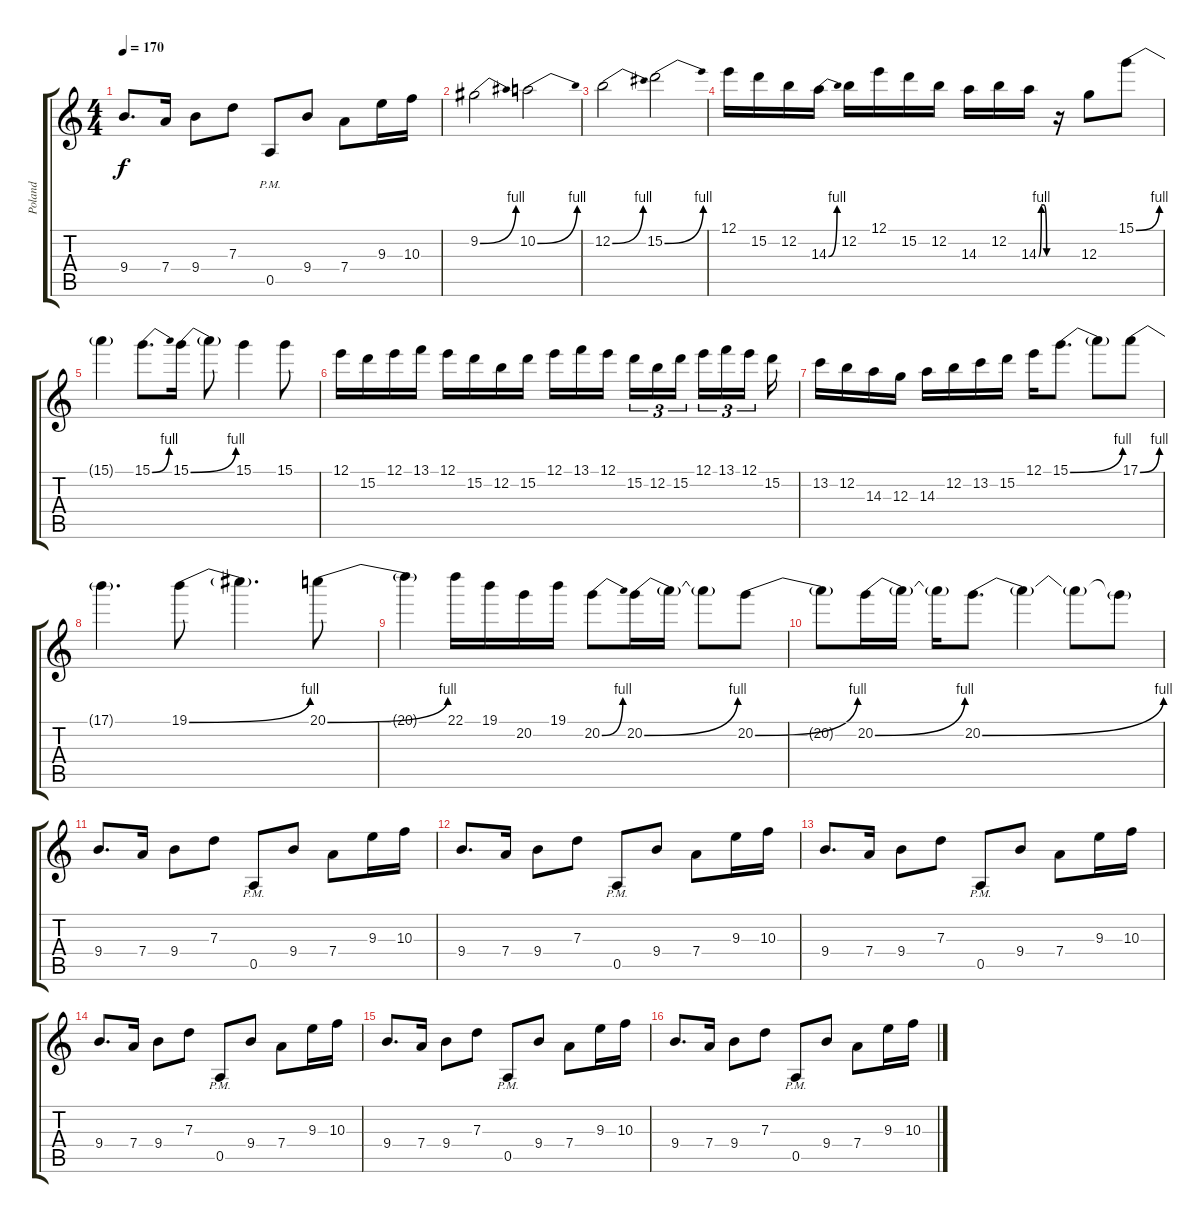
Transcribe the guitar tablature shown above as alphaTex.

\track ("Poland" "Poland") {instrument distortionguitar}
\staff {score tabs}
\tuning (E4 B3 G3 D3 A2 E2) {hide}
\ts (4 4)
\tempo 170
\clef g2
\ks c
9.4.8{d dy f} 7.4.16 9.4.8 7.3.8 0.5{pm}.8 9.4.8 7.4.8 9.3.16 10.3.16 |
9.2{be (bend 0 0 60 4)}.2 10.2{be (bend 0 0 60 4)}.2 |
12.2{be (bend 0 0 60 4)}.2 15.2{be (bend 0 0 60 4)}.2 |
12.1.16 15.2.16 12.2.16 14.3{be (bend 0 0 60 4)}.16 12.2.16 12.1.16 15.2.16 12.2.16 14.3.16 12.2.16 14.3{be (custom 0 0 15 4 30 4 45 0 60 0)}.16 r.16 12.3.8 15.1{be (bend 0 0 60 4)}.8 |
15.1{t}.4 15.1{be (bend 0 0 60 4)}.8{d} 15.1{be (bend 0 0 60 4)}.16 15.1{t}.8 15.1.4 15.1.8 |
12.1.16 15.2.16 12.1.16 13.1.16 12.1.16 15.2.16 12.2.16 15.2.16 12.1.16 13.1.16 12.1.16{beam splitsecondary} 15.2.16{tu (3 2)} 12.2.16{tu (3 2)} 15.2.16{tu (3 2) beam splitsecondary} 12.1.16{tu (3 2)} 13.1.16{tu (3 2)} 12.1.16{tu (3 2) beam splitsecondary} 15.2.16 |
13.2.16 12.2.16 14.3.16 12.3.16 14.3.16 12.2.16 13.2.16 15.2.16 12.1.16 15.1{be (bend 0 0 60 4)}.8{d} 15.1{t}.8 17.1{be (bend 0 0 60 4)}.8 |
17.1{t}.4{d} 19.1{be (bend 0 0 60 4)}.8 19.1{t}.4{d} 20.1{be (bend 0 0 60 4)}.8 |
20.1{t}.4 22.1.16 19.1.16 20.2.16 19.1.16 20.2{be (bend 0 0 60 4)}.8 20.2{be (bend 0 0 60 4)}.16 20.2{t}.16 20.2{t}.8 20.2{be (bend 0 0 60 4)}.8 |
20.2{t}.8 20.2{be (bend 0 0 60 4)}.16 20.2{t}.16 20.2{t}.16 20.2{be (bend 0 0 60 4)}.8{d} 20.2{t}.4 20.2{t}.8 20.2{t}.8 |
9.4.8{d} 7.4.16 9.4.8 7.3.8 0.5{pm}.8 9.4.8 7.4.8 9.3.16 10.3.16 |
9.4.8{d} 7.4.16 9.4.8 7.3.8 0.5{pm}.8 9.4.8 7.4.8 9.3.16 10.3.16 |
9.4.8{d} 7.4.16 9.4.8 7.3.8 0.5{pm}.8 9.4.8 7.4.8 9.3.16 10.3.16 |
9.4.8{d} 7.4.16 9.4.8 7.3.8 0.5{pm}.8 9.4.8 7.4.8 9.3.16 10.3.16 |
9.4.8{d} 7.4.16 9.4.8 7.3.8 0.5{pm}.8 9.4.8 7.4.8 9.3.16 10.3.16 |
9.4.8{d} 7.4.16 9.4.8 7.3.8 0.5{pm}.8 9.4.8 7.4.8 9.3.16 10.3.16
